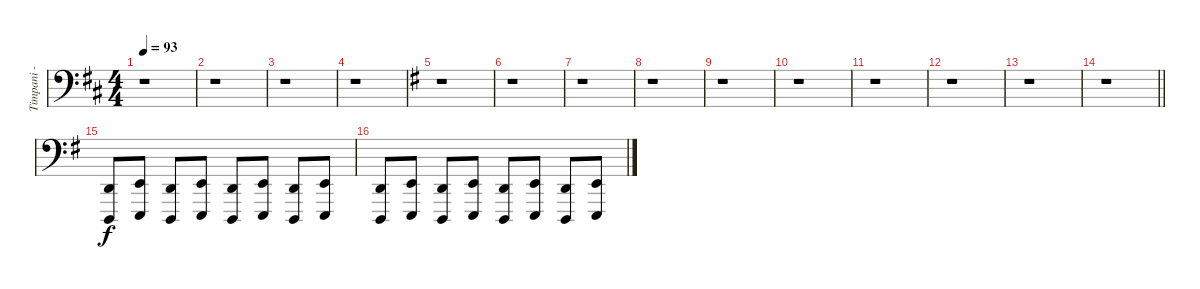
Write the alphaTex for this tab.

\track ("Timpani - Ed Warby" "Timpani - ") {instrument cello}
\staff {score}
\tuning (G2 D2 A1 E1 B0) {hide}
\ts (4 4)
\tempo 93
\clef f4
\ks bminor
r.1{dy f} |
r.1 |
r.1 |
r.1 |
\ks eminor
r.1 |
r.1 |
r.1 |
r.1 |
r.1 |
r.1 |
r.1 |
r.1 |
r.1 |
\barLineRight lightlight
r.1 |
(0.2 3.5).8 (2.2 0.4).8 (0.2 3.5).8 (2.2 0.4).8 (0.2 3.5).8 (2.2 0.4).8 (0.2 3.5).8 (2.2 0.4).8 |
(0.2 3.5).8 (2.2 0.4).8 (0.2 3.5).8 (2.2 0.4).8 (0.2 3.5).8 (2.2 0.4).8 (0.2 3.5).8 (2.2 0.4).8
